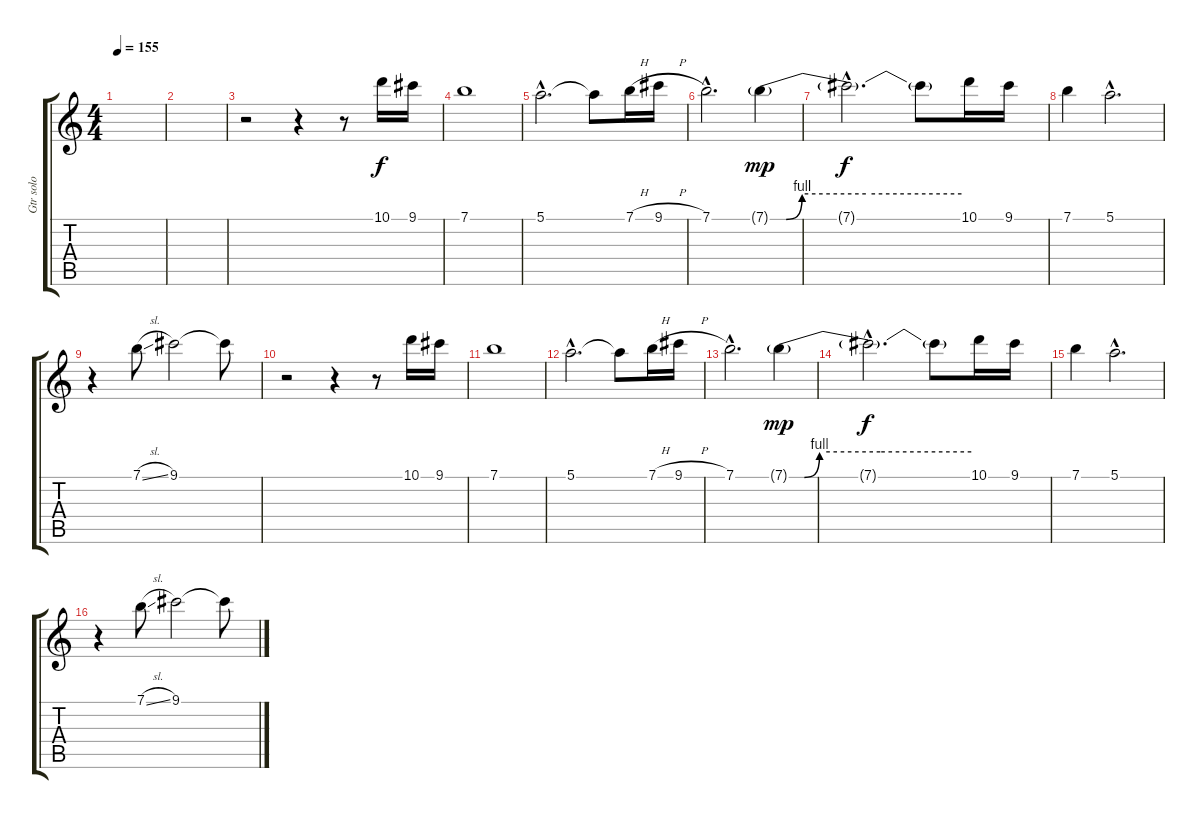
\track ("Gtr solo" "Gtr solo") {instrument acousticguitarnylon}
\staff {score tabs}
\tuning (E4 B3 G3 D3 A2 E2) {hide}
\ts (4 4)
\tempo 155
\clef g2
\ks c
|
|
r.2 r.4 r.8 10.1.16 9.1.16 |
7.1.1 |
5.1{hac}.2{d} 5.1{t}.8 7.1{h}.16 9.1{h}.16 |
7.1{hac}.2{d} 7.1{be (custom 0 0 5 0 10 4 30 4 60 4) g}.4{dy mp} |
7.1{hac t}.2{d dy f} 7.1{t}.8 10.1.16 9.1.16 |
7.1.4 5.1{hac}.2{d} |
r.4 7.1{sl}.8 9.1.2 9.1{t}.8 |
r.2 r.4 r.8 10.1.16 9.1.16 |
7.1.1 |
5.1{hac}.2{d} 5.1{t}.8 7.1{h}.16 9.1{h}.16 |
7.1{hac}.2{d} 7.1{be (custom 0 0 5 0 10 4 30 4 60 4) g}.4{dy mp} |
7.1{hac t}.2{d dy f} 7.1{t}.8 10.1.16 9.1.16 |
7.1.4 5.1{hac}.2{d} |
r.4 7.1{sl}.8 9.1.2 9.1{t}.8
